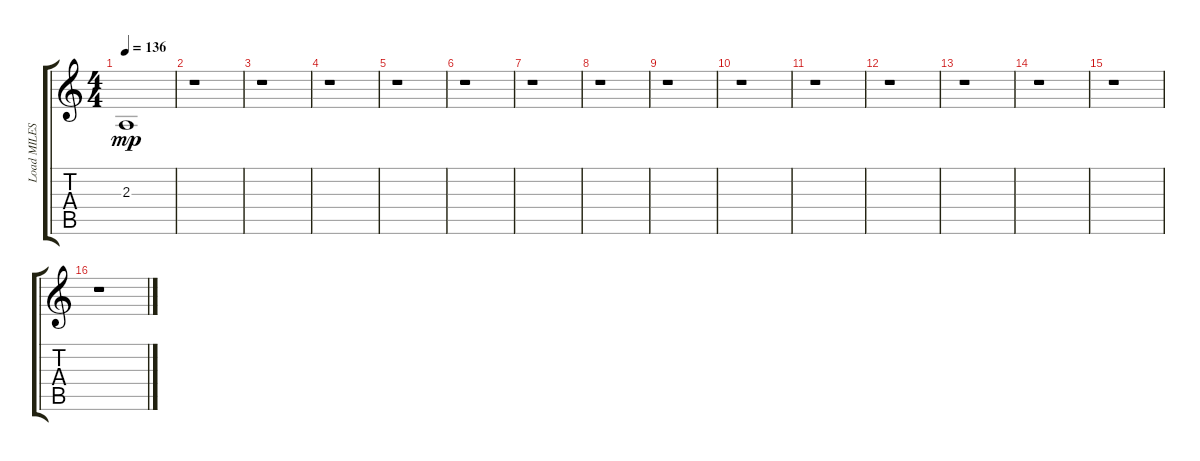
\track ("Load MILES.SBK SoundFont as Bank #1" "Load MILES") {instrument seashore}
\staff {score tabs}
\tuning (E4 B3 G3 D3 A2 E2) {hide}
\ts (4 4)
\tempo 136
\clef g2
\ks c
2.3.1{dy mp} |
r.1 |
r.1 |
r.1 |
r.1 |
r.1 |
r.1 |
r.1 |
r.1 |
r.1 |
r.1 |
r.1 |
r.1 |
r.1 |
r.1 |
r.1
